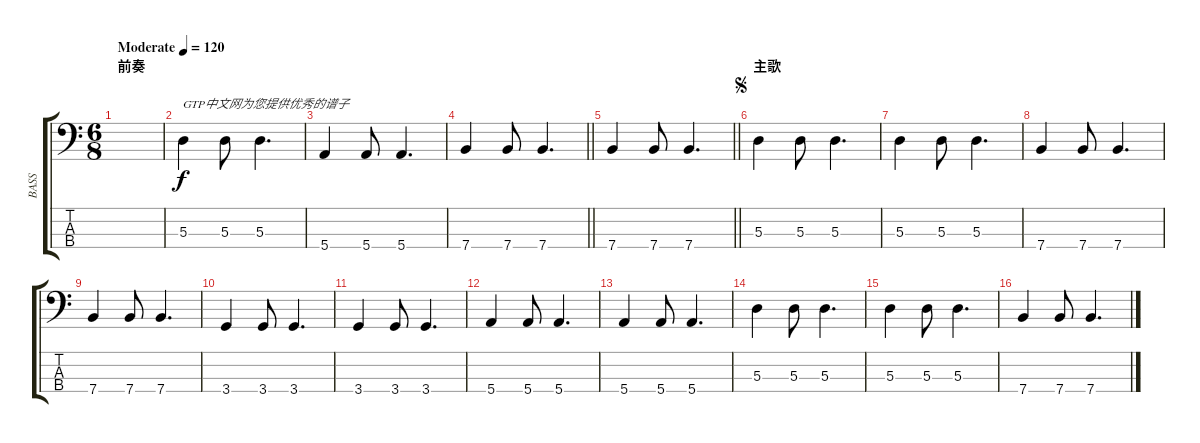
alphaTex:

\track ("BASS" "BASS") {instrument electricbassfinger}
\staff {score tabs}
\tuning (G2 D2 A1 E1) {hide}
\ts (6 8)
\section ("" "前奏")
\tempo (120 "Moderate")
\clef f4
\ks c
|
5.3.4{txt "GTP中文网为您提供优秀的谱子"} 5.3.8 5.3.4{d} |
5.4.4 5.4.8 5.4.4{d} |
\barLineRight lightlight
7.4.4 7.4.8 7.4.4{d} |
\barLineRight lightlight
7.4.4 7.4.8 7.4.4{d} |
\section ("" "主歌 ")
\jump segno
5.3.4 5.3.8 5.3.4{d} |
5.3.4 5.3.8 5.3.4{d} |
7.4.4 7.4.8 7.4.4{d} |
7.4.4 7.4.8 7.4.4{d} |
3.4.4 3.4.8 3.4.4{d} |
3.4.4 3.4.8 3.4.4{d} |
5.4.4 5.4.8 5.4.4{d} |
5.4.4 5.4.8 5.4.4{d} |
5.3.4 5.3.8 5.3.4{d} |
5.3.4 5.3.8 5.3.4{d} |
7.4.4 7.4.8 7.4.4{d}
